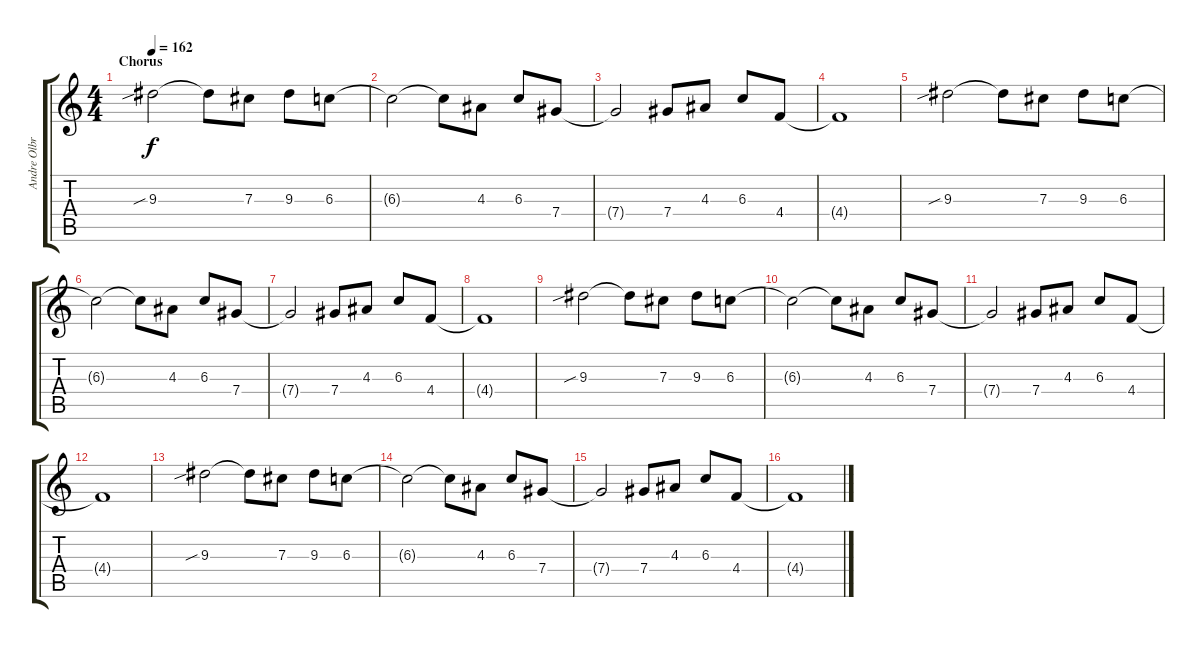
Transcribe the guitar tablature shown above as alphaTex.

\track ("Andre Olbrich" "Andre Olbr") {instrument distortionguitar}
\staff {score tabs}
\tuning (Eb4 Bb3 Gb3 Db3 Ab2 Eb2) {hide}
\ts (4 4)
\section ("" "Chorus")
\tempo 162
\clef g2
\ks c
9.3{sib}.2{dy f volume 14 balance 8} 9.3{t}.8 7.3.8 9.3.8 6.3.8 |
6.3{t}.2 6.3{t}.8 4.3.8 6.3.8 7.4.8 |
7.4{t}.2 7.4.8 4.3.8 6.3.8 4.4.8 |
4.4{t}.1 |
9.3{sib}.2 9.3{t}.8 7.3.8 9.3.8 6.3.8 |
6.3{t}.2 6.3{t}.8 4.3.8 6.3.8 7.4.8 |
7.4{t}.2 7.4.8 4.3.8 6.3.8 4.4.8 |
4.4{t}.1 |
9.3{sib}.2 9.3{t}.8 7.3.8 9.3.8 6.3.8 |
6.3{t}.2 6.3{t}.8 4.3.8 6.3.8 7.4.8 |
7.4{t}.2 7.4.8 4.3.8 6.3.8 4.4.8 |
4.4{t}.1 |
9.3{sib}.2 9.3{t}.8 7.3.8 9.3.8 6.3.8 |
6.3{t}.2 6.3{t}.8 4.3.8 6.3.8 7.4.8 |
7.4{t}.2 7.4.8 4.3.8 6.3.8 4.4.8 |
4.4{t}.1
